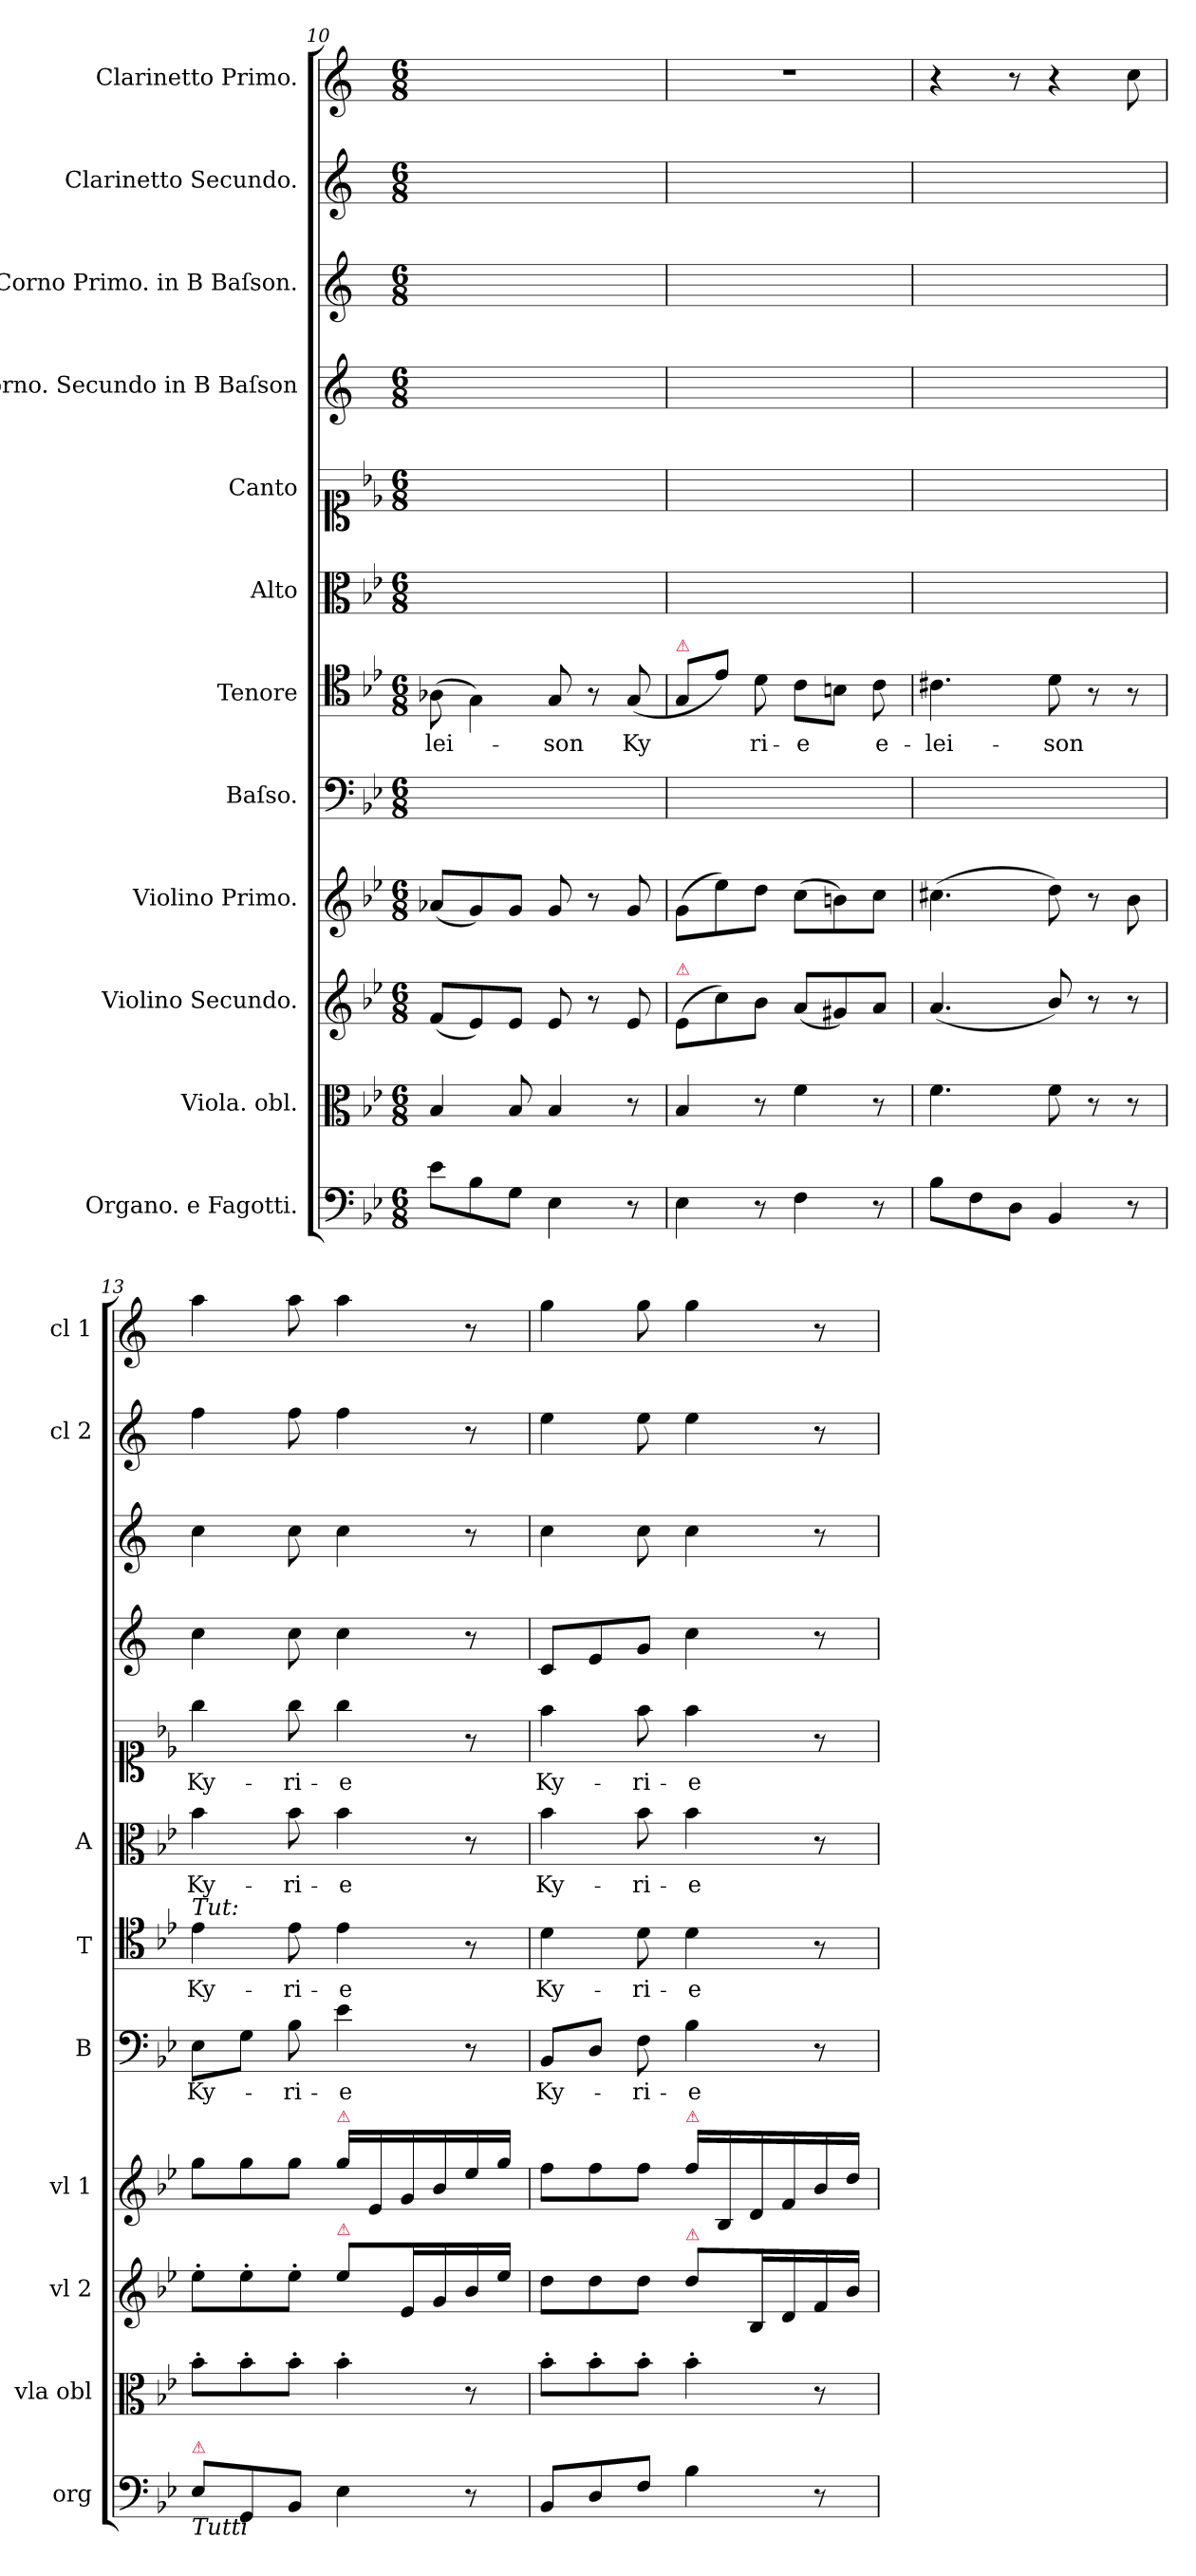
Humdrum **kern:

**kern	**dynam	**kern	**dynam	**kern	**dynam	**kern	**dynam	**kern	**text	**kern	**text	**kern	**text	**dynam	**kern	**text	**dynam	**kern	**dynam	**kern	**dynam	**kern	**dynam	**kern	**dynam
*part12	*part12	*part11	*part11	*part10	*part10	*part9	*part9	*part8	*part8	*part7	*part7	*part6	*part6	*part6	*part5	*part5	*part5	*part4	*part4	*part3	*part3	*part2	*part2	*part1	*part1
*staff12	*staff12	*staff11	*staff11	*staff10	*staff10	*staff9	*staff9	*staff8	*staff8	*staff7	*staff7	*staff6	*staff6	*staff6	*staff5	*staff5	*staff5	*staff4	*staff4	*staff3	*staff3	*staff2	*staff2	*staff1	*staff1
*I"Organo. e Fagotti.	*	*I"Viola. obl.	*	*I"Violino Secundo.	*	*I"Violino Primo.	*	*I"Baſso.	*	*I"Tenore	*	*I"Alto	*	*	*I"Canto	*	*	*I"Corno. Secundo in B Baſson	*	*I"Corno Primo. in B Baſson.	*	*I"Clarinetto Secundo.	*	*I"Clarinetto Primo.	*
*I'org	*	*I'vla obl	*	*I'vl 2	*	*I'vl 1	*	*I'B	*	*I'T	*	*I'A	*	*	*	*	*	*	*	*	*	*I'cl 2	*	*I'cl 1	*
*clefF4	*	*clefC3	*	*clefG2	*	*clefG2	*	*clefF4	*	*clefC4	*	*clefC3	*	*	*clefC1	*	*	*clefG2	*	*clefG2	*	*clefG2	*	*clefG2	*
*	*	*	*	*	*	*	*	*	*	*	*	*	*	*	*	*	*	*ITrd1c2	*	*ITrd1c2	*	*ITrd1c2	*	*ITrd1c2	*
*k[b-e-]	*	*k[b-e-]	*	*k[b-e-]	*	*k[b-e-]	*	*k[b-e-]	*	*k[b-e-]	*	*k[b-e-]	*	*	*k[b-e-]	*	*	*k[b-e-]	*	*k[b-e-]	*	*k[b-e-]	*	*k[b-e-]	*
*B-:	*	*B-:	*	*B-:	*	*B-:	*	*B-:	*	*B-:	*	*B-:	*	*	*B-:	*	*	*B-:	*	*B-:	*	*B-:	*	*B-:	*
*M6/8	*	*M6/8	*	*M6/8	*	*M6/8	*	*M6/8	*	*M6/8	*	*M6/8	*	*	*M6/8	*	*	*M6/8	*	*M6/8	*	*M6/8	*	*M6/8	*
=10	=10	=10	=10	=10	=10	=10	=10	=10	=10	=10	=10	=10	=10	=10	=10	=10	=10	=10	=10	=10	=10	=10	=10	=10	=10
8e-\L	.	4B-/	.	(8f/L	.	(8a-X/L	.	2.ryy	.	(8A-X\	-lei-	2.ryy	.	.	2.ryy	.	.	2.ryy	.	2.ryy	.	2.ryy	.	2.ryy	.
8B-\	.	.	.	8e-/)	.	8g/)	.	.	.	4G\)	.	.	.	.	.	.	.	.	.	.	.	.	.	.	.
8G\J	.	8B-/	.	8e-/J	.	8g/J	.	.	.	.	.	.	.	.	.	.	.	.	.	.	.	.	.	.	.
4E-\	.	4B-/	.	8e-/	.	8g/	.	.	.	8G/	-son	.	.	.	.	.	.	.	.	.	.	.	.	.	.
.	.	.	.	8r	.	8r	.	.	.	8r	.	.	.	.	.	.	.	.	.	.	.	.	.	.	.
8r	.	8r	.	8e-/	.	8g/	.	.	.	(8G/	Ky	.	.	.	.	.	.	.	.	.	.	.	.	.	.
=11	=11	=11	=11	=11	=11	=11	=11	=11	=11	=11	=11	=11	=11	=11	=11	=11	=11	=11	=11	=11	=11	=11	=11	=11	=11
!	!	!	!	!	!	!	!	!	!	!LO:TX:a:color=crimson:t=⚠	!	!	!	!	!	!	!	!	!	!	!	!	!	!	!
!	!	!	!	!LO:TX:a:color=crimson:t=⚠	!	!	!	!	!	!	!	!	!	!	!	!	!	!	!	!	!	!	!	!	!
4E-\	.	4B-/	.	(8e-/L	.	(8g/L	.	2.ryy	.	8G/L	.	2.ryy	.	.	2.ryy	.	.	2.ryy	.	2.ryy	.	2.ryy	.	2.r	.
.	.	.	.	8cc\)	.	8ee-\)	.	.	.	8e-\J)	.	.	.	.	.	.	.	.	.	.	.	.	.	.	.
8r	.	8r	.	8b-\J	.	8dd\J	.	.	.	8d\	-ri-	.	.	.	.	.	.	.	.	.	.	.	.	.	.
4F\	.	4f\	.	(8a/L	.	(8cc\L	.	.	.	8c\L	-e	.	.	.	.	.	.	.	.	.	.	.	.	.	.
.	.	.	.	8g#X/)	.	8bn\)	.	.	.	8Bn\J	.	.	.	.	.	.	.	.	.	.	.	.	.	.	.
8r	.	8r	.	8a/J	.	8cc\J	.	.	.	8c\	e-	.	.	.	.	.	.	.	.	.	.	.	.	.	.
=12	=12	=12	=12	=12	=12	=12	=12	=12	=12	=12	=12	=12	=12	=12	=12	=12	=12	=12	=12	=12	=12	=12	=12	=12	=12
8B-\L	.	4.f\	.	(4.a/	.	(4.cc#X\	.	2.ryy	.	4.c#X\	-lei-	2.ryy	.	.	2.ryy	.	.	2.ryy	.	2.ryy	.	2.ryy	.	4r	.
8F\	.	.	.	.	.	.	.	.	.	.	.	.	.	.	.	.	.	.	.	.	.	.	.	.	.
8D\J	.	.	.	.	.	.	.	.	.	.	.	.	.	.	.	.	.	.	.	.	.	.	.	8r	.
4BB-/	.	8f\	.	8b-/)	.	8dd\)	.	.	.	8d\	-son	.	.	.	.	.	.	.	.	.	.	.	.	4r	.
.	.	8r	.	8r	.	8r	forte	.	.	8r	.	.	.	.	.	.	.	.	.	.	.	.	.	.	.
8r	.	8r	.	8r	.	8b-\	.	.	.	8r	.	.	.	.	.	.	.	.	.	.	.	.	.	8b-\	fort
=13	=13	=13	=13	=13	=13	=13	=13	=13	=13	=13	=13	=13	=13	=13	=13	=13	=13	=13	=13	=13	=13	=13	=13	=13	=13
!	!	!	!	!	!	!	!	!	!	!LO:TX:a:i:t=Tut&colon;	!	!	!	!	!	!	!	!	!	!	!	!	!	!	!
!LO:TX:b:i:t=Tutti	!	!	!	!	!	!	!	!	!	!	!	!	!	!	!	!	!	!	!	!	!	!	!	!	!
!LO:TX:a:color=crimson:t=⚠	!	!	!	!	!	!	!	!	!	!	!	!	!	!	!	!	!	!	!	!	!	!	!	!	!
!	!	!	!	!	!	!	!	!	!	!	!	!	!	!LO:DY:b	!	!	!LO:DY:b	!	!	!	!	!	!	!	!
8E-\L	.	8b-'\L	fort&colon;	8ee-'\L	fort	8gg\L	.	8E-\L	Ky-	4e-\	Ky-	4b-\	Ky-	forte	4gg\	Ky-	forte	4b-\	fort	4b-\	for	4ee-\	fort	4gg\	.
8GG/	.	8b-'\	.	8ee-'\	.	8gg\	.	8G\J	.	.	.	.	.	.	.	.	.	.	.	.	.	.	.	.	.
8BB-/J	.	8b-'\J	.	8ee-'\J	.	8gg\J	.	8B-\	-ri-	8e-\	-ri-	8b-\	-ri-	.	8gg\	-ri-	.	8b-\	.	8b-\	.	8ee-\	.	8gg\	.
!	!	!	!	!	!	!LO:TX:a:color=crimson:t=⚠	!	!	!	!	!	!	!	!	!	!	!	!	!	!	!	!	!	!	!
!	!	!	!	!LO:TX:a:color=crimson:t=⚠	!	!	!	!	!	!	!	!	!	!	!	!	!	!	!	!	!	!	!	!	!
4E-\	fort	4b-'\	.	8ee-\L	.	16gg\LL	.	4e-\	-e	4e-\	-e	4b-\	-e	.	4gg\	-e	.	4b-\	.	4b-\	.	4ee-\	.	4gg\	.
.	.	.	.	.	.	16e-/	.	.	.	.	.	.	.	.	.	.	.	.	.	.	.	.	.	.	.
.	.	.	.	16e-/L	.	16g/	.	.	.	.	.	.	.	.	.	.	.	.	.	.	.	.	.	.	.
.	.	.	.	16g/	.	16b-/	.	.	.	.	.	.	.	.	.	.	.	.	.	.	.	.	.	.	.
8r	.	8r	.	16b-/	.	16ee-/	.	8r	.	8r	.	8r	.	.	8r	.	.	8r	.	8r	.	8r	.	8r	.
.	.	.	.	16ee-/JJ	.	16gg/JJ	.	.	.	.	.	.	.	.	.	.	.	.	.	.	.	.	.	.	.
=14	=14	=14	=14	=14	=14	=14	=14	=14	=14	=14	=14	=14	=14	=14	=14	=14	=14	=14	=14	=14	=14	=14	=14	=14	=14
8BB-/L	.	8b-'\L	.	8dd\L	.	8ff\L	.	8BB-/L	Ky-	4d\	Ky-	4b-\	Ky-	.	4ff\	Ky-	.	8B-/L	.	4b-\	.	4dd\	.	4ff\	.
8D/	.	8b-'\	.	8dd\	.	8ff\	.	8D/J	.	.	.	.	.	.	.	.	.	8d/	.	.	.	.	.	.	.
8F/J	.	8b-'\J	.	8dd\J	.	8ff\J	.	8F\	-ri-	8d\	-ri-	8b-\	-ri-	.	8ff\	-ri-	.	8f/J	.	8b-\	.	8dd\	.	8ff\	.
!	!	!	!	!	!	!LO:TX:a:color=crimson:t=⚠	!	!	!	!	!	!	!	!	!	!	!	!	!	!	!	!	!	!	!
!	!	!	!	!LO:TX:a:color=crimson:t=⚠	!	!	!	!	!	!	!	!	!	!	!	!	!	!	!	!	!	!	!	!	!
4B-\	.	4b-'\	.	8dd\L	.	16ff\LL	.	4B-\	-e	4d\	-e	4b-\	-e	.	4ff\	-e	.	4b-\	.	4b-\	.	4dd\	.	4ff\	.
.	.	.	.	.	.	16B-/	.	.	.	.	.	.	.	.	.	.	.	.	.	.	.	.	.	.	.
.	.	.	.	16B-/L	.	16d/	.	.	.	.	.	.	.	.	.	.	.	.	.	.	.	.	.	.	.
.	.	.	.	16d/	.	16f/	.	.	.	.	.	.	.	.	.	.	.	.	.	.	.	.	.	.	.
8r	.	8r	.	16f/	.	16b-/	.	8r	.	8r	.	8r	.	.	8r	.	.	8r	.	8r	.	8r	.	8r	.
.	.	.	.	16b-/JJ	.	16dd/JJ	.	.	.	.	.	.	.	.	.	.	.	.	.	.	.	.	.	.	.
=	=	=	=	=	=	=	=	=	=	=	=	=	=	=	=	=	=	=	=	=	=	=	=	=	=
*-	*-	*-	*-	*-	*-	*-	*-	*-	*-	*-	*-	*-	*-	*-	*-	*-	*-	*-	*-	*-	*-	*-	*-	*-	*-
